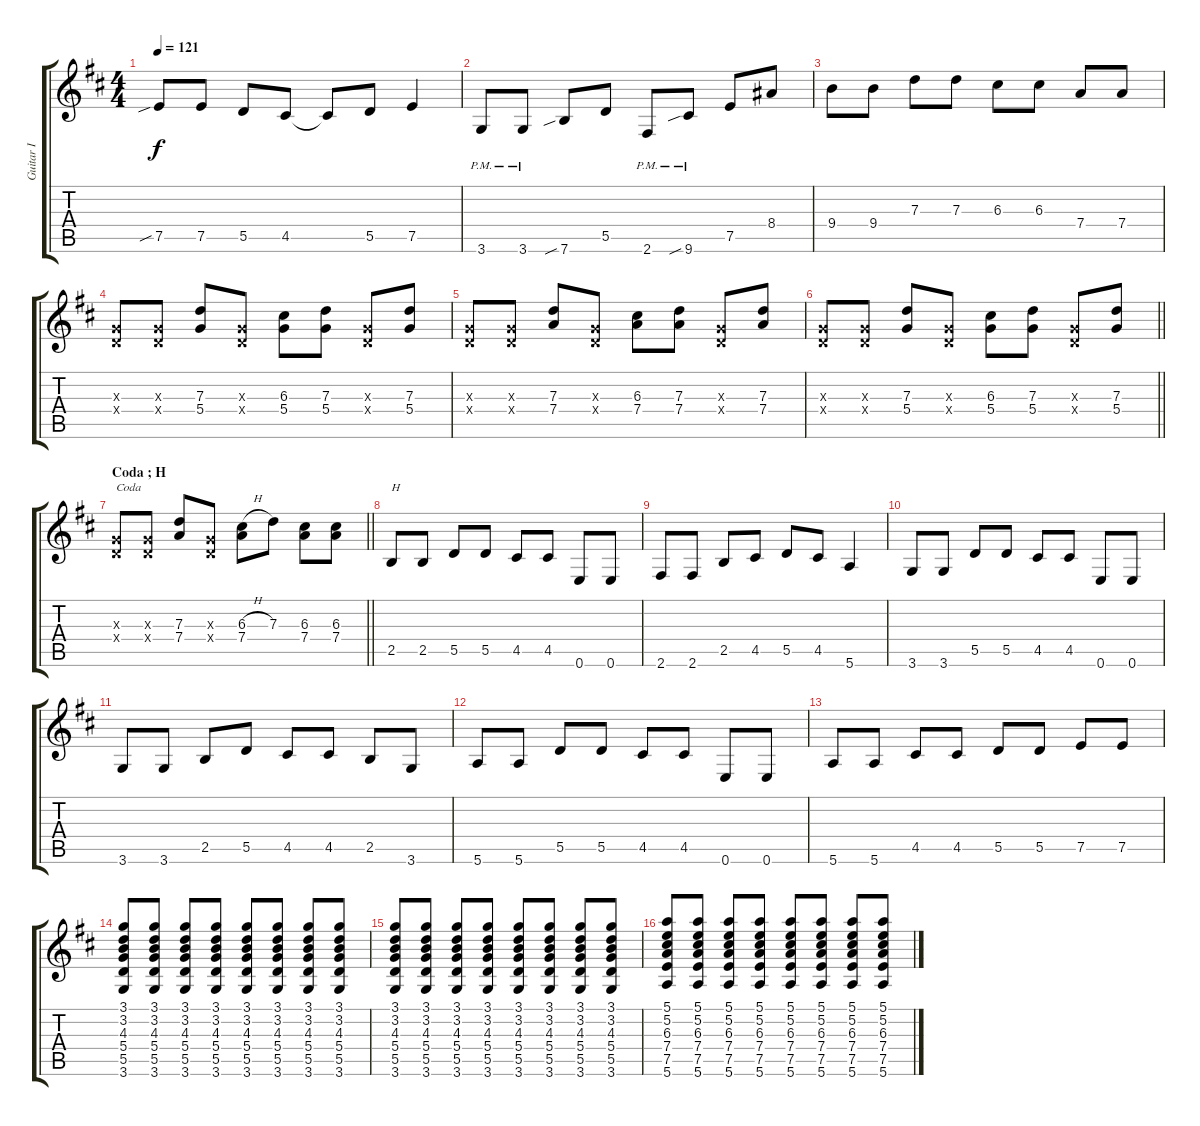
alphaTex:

\track ("Guitar I" "Guitar I") {instrument overdrivenguitar}
\staff {score tabs}
\tuning (E4 B3 G3 D3 A2 E2) {hide}
\ts (4 4)
\tempo 121
\clef g2
\ks d
7.5{sib}.8{dy f} 7.5.8 5.5.8 4.5.8 4.5{t}.8 5.5.8 7.5.4 |
3.6{pm}.8 3.6{pm}.8 7.6{sib}.8 5.5.8 2.6{pm}.8 9.6{sib pm}.8 7.5.8 8.4.8 |
9.4.8 9.4.8 7.3.8 7.3.8 6.3.8 6.3.8 7.4.8 7.4.8 |
(0.3{x} 0.4{x}).8 (0.3{x} 0.4{x}).8 (7.3 5.4).8 (0.3{x} 0.4{x}).8 (6.3 5.4).8 (7.3 5.4).8 (0.3{x} 0.4{x}).8 (7.3 5.4).8 |
(0.3{x} 0.4{x}).8 (0.3{x} 0.4{x}).8 (7.3 7.4).8 (0.3{x} 0.4{x}).8 (6.3 7.4).8 (7.3 7.4).8 (0.3{x} 0.4{x}).8 (7.3 7.4).8 |
\barLineRight lightlight
(0.3{x} 0.4{x}).8 (0.3{x} 0.4{x}).8 (7.3 5.4).8 (0.3{x} 0.4{x}).8 (6.3 5.4).8 (7.3 5.4).8 (0.3{x} 0.4{x}).8 (7.3 5.4).8 |
\section ("" "Coda ; H")
\barLineRight lightlight
(0.3{x} 0.4{x}).8{txt "Coda"} (0.3{x} 0.4{x}).8 (7.3 7.4).8 (0.3{x} 0.4{x}).8 (6.3{h} 7.4).8 7.3.8 (6.3 7.4).8 (6.3 7.4).8 |
2.5.8{txt "H"} 2.5.8 5.5.8 5.5.8 4.5.8 4.5.8 0.6.8 0.6.8 |
2.6.8 2.6.8 2.5.8 4.5.8 5.5.8 4.5.8 5.6.4 |
3.6.8 3.6.8 5.5.8 5.5.8 4.5.8 4.5.8 0.6.8 0.6.8 |
3.6.8 3.6.8 2.5.8 5.5.8 4.5.8 4.5.8 2.5.8 3.6.8 |
5.6.8 5.6.8 5.5.8 5.5.8 4.5.8 4.5.8 0.6.8 0.6.8 |
5.6.8 5.6.8 4.5.8 4.5.8 5.5.8 5.5.8 7.5.8 7.5.8 |
(3.1 3.2 4.3 5.4 5.5 3.6).8{volume 10} (3.1 3.2 4.3 5.4 5.5 3.6).8 (3.1 3.2 4.3 5.4 5.5 3.6).8 (3.1 3.2 4.3 5.4 5.5 3.6).8 (3.1 3.2 4.3 5.4 5.5 3.6).8 (3.1 3.2 4.3 5.4 5.5 3.6).8 (3.1 3.2 4.3 5.4 5.5 3.6).8 (3.1 3.2 4.3 5.4 5.5 3.6).8 |
(3.1 3.2 4.3 5.4 5.5 3.6).8 (3.1 3.2 4.3 5.4 5.5 3.6).8 (3.1 3.2 4.3 5.4 5.5 3.6).8 (3.1 3.2 4.3 5.4 5.5 3.6).8 (3.1 3.2 4.3 5.4 5.5 3.6).8 (3.1 3.2 4.3 5.4 5.5 3.6).8 (3.1 3.2 4.3 5.4 5.5 3.6).8 (3.1 3.2 4.3 5.4 5.5 3.6).8 |
(5.1 5.2 6.3 7.4 7.5 5.6).8 (5.1 5.2 6.3 7.4 7.5 5.6).8 (5.1 5.2 6.3 7.4 7.5 5.6).8 (5.1 5.2 6.3 7.4 7.5 5.6).8 (5.1 5.2 6.3 7.4 7.5 5.6).8 (5.1 5.2 6.3 7.4 7.5 5.6).8 (5.1 5.2 6.3 7.4 7.5 5.6).8 (5.1 5.2 6.3 7.4 7.5 5.6).8
